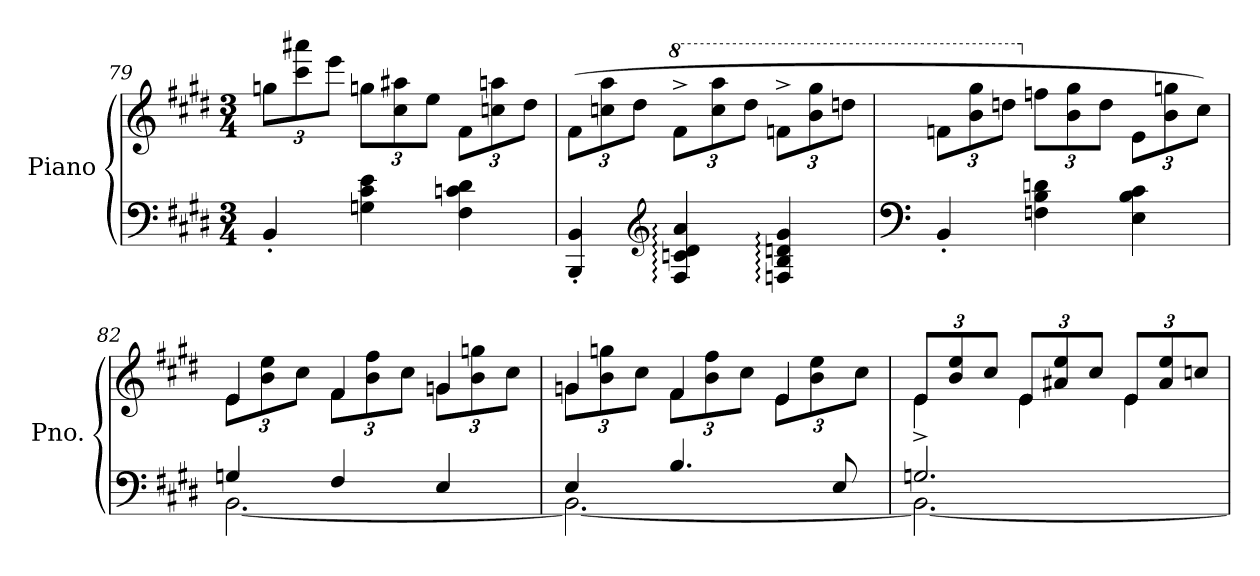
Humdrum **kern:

**kern	**kern
*part1	*part1
*staff2	*staff1
*I"Piano	*
*I'Pno.	*
*clefF4	*clefG2
*k[f#c#g#d#]	*k[f#c#g#d#]
*M3/4	*M3/4
*	*Xbrackettup
=79	=79
4BB'/	12ggn\L
.	12ccc#\ 12aaa#X\
.	12eee\J
4Gn\ 4c#\ 4e\	12ggn\L
.	12cc#\ 12aa#\
.	12ee\J
4F#\ 4cn\ 4d#\	12f#\L
.	12ccn\ 12aan\
.	12dd#\J
=80	=80
4BBB/' 4BB/'	(>12f#\L
.	12ccn\ 12aa\
.	12dd#\J
*clefG2	*
*	*8va
4F#/: 4cn/: 4d#/: 4a/:	12ff#^\L
.	12ccc\ 12aaa\
.	12ddd#\J
4Fn/: 4B/: 4dn/: 4g#/:	12ffn^\L
.	12bb\ 12ggg#\
.	12dddn\J
=81	=81
*clefF4	*
4BB'/	12ffn\L
.	12bb\ 12ggg#\
.	12dddn\J
*	*X8va
4Fn\ 4B\ 4dn\	12ffn\L
.	12b\ 12gg#\
.	12dd\J
4E\ 4B\ 4c#\	12e\L
.	12b\ 12ggn\
.	12cc#\J)
!!LO:LB:g=z
=82	=82
*^	*^
4Gn/	[2.BB\	4e/	12e\L
.	.	.	12b\ 12ee\
.	.	.	12cc#\J
4F#/	.	4f#/	12f#\L
.	.	.	12b\ 12ff#\
.	.	.	12cc#\J
4E/	.	4gn/	12g\L
.	.	.	12b\ 12ggn\
.	.	.	12cc#\J
=83	=83	=83	=83
4E/	2.BB\_	4gn/	12g\L
.	.	.	12b\ 12ggn\
.	.	.	12cc#\J
4.B/	.	4f#/	12f#\L
.	.	.	12b\ 12ff#\
.	.	.	12cc#\J
.	.	4e/	12e\L
.	.	.	12b\ 12ee\
8E/	.	.	.
.	.	.	12cc#\J
=84	=84	=84	=84
2.Gn^/	2.BB\_	12e/L	4e\
.	.	12b/ 12ee/	.
.	.	12cc#/J	.
.	.	12e/L	4e\
.	.	12a#X/ 12ee/	.
.	.	12cc#/J	.
.	.	12e/L	4e\
.	.	12a#/ 12ee/	.
.	.	12ccn/J	.
*v	*v	*	*
*	*v	*v
=	=
*-	*-
